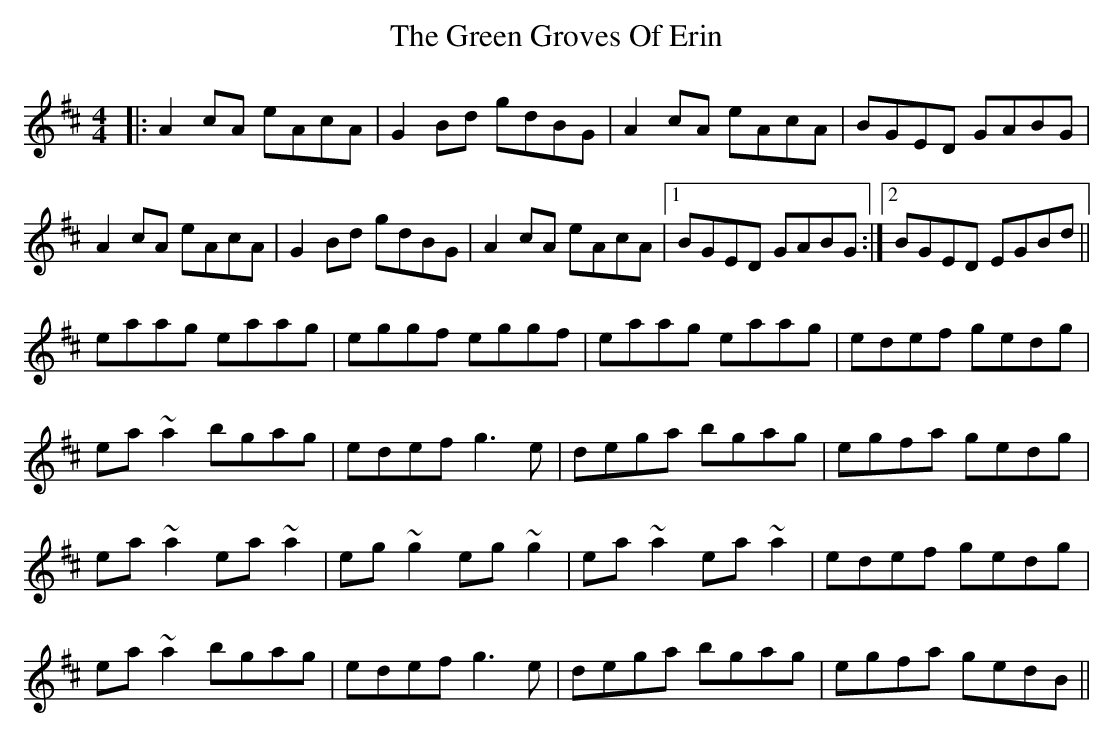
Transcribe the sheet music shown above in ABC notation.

X:1
T: The Green Groves Of Erin
M: 4/4
L: 1/8
K: Amix
|:A2cA eAcA|G2Bd gdBG|A2cA eAcA|BGED GABG|
A2cA eAcA|G2Bd gdBG|A2cA eAcA|1 BGED GABG:|2 BGED EGBd||
eaag eaag|eggf eggf|eaag eaag|edef gedg|
ea~a2 bgag|edef g3e|dega bgag|egfa gedg|
ea~a2 ea~a2|eg~g2 eg ~g2|ea~a2 ea~a2|edef gedg|
ea~a2 bgag|edef g3e|dega bgag|egfa gedB||
